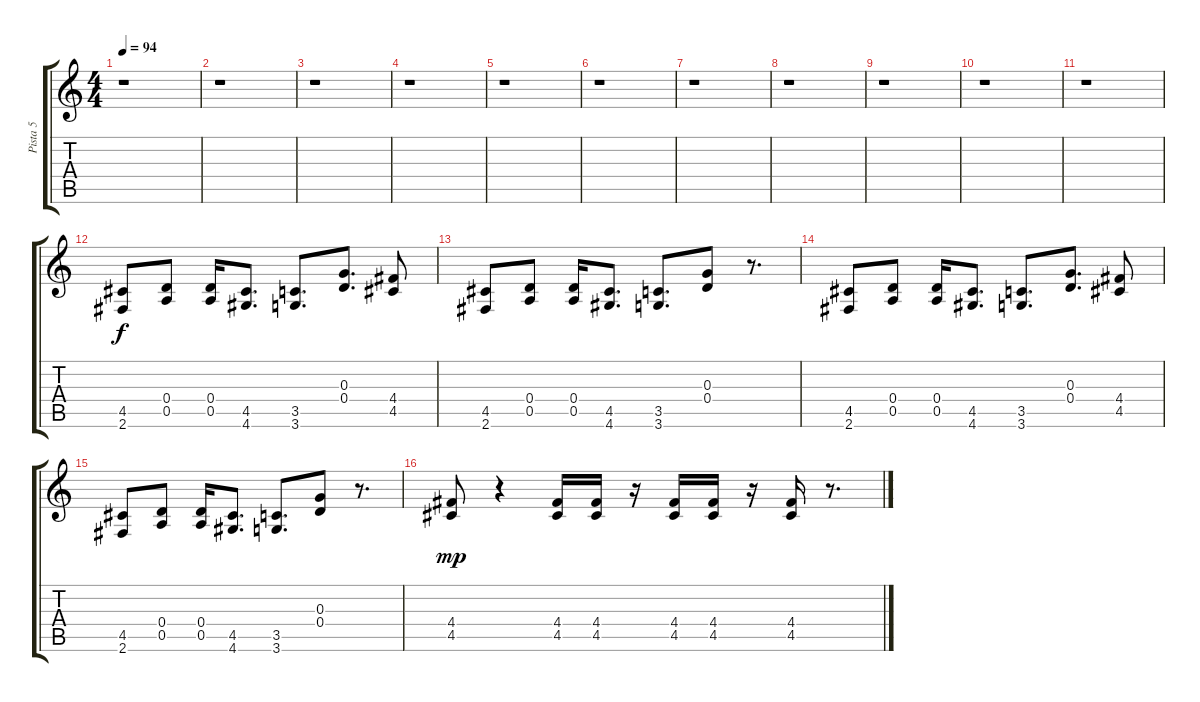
\track ("Pista 5" "Pista 5") {instrument overdrivenguitar}
\staff {score tabs}
\tuning (E4 B3 G3 D3 A2 E2) {hide}
\ts (4 4)
\tempo 94
\clef g2
\ks c
r.1{dy mp} |
r.1 |
r.1 |
r.1 |
r.1 |
r.1 |
r.1 |
r.1 |
r.1 |
r.1 |
r.1 |
(4.5 2.6).8{dy f} (0.4 0.5).8 (0.4 0.5).16 (4.5 4.6).8{d} (3.5 3.6).8{d} (0.3 0.4).8{d} (4.4 4.5).8 |
(4.5 2.6).8 (0.4 0.5).8 (0.4 0.5).16 (4.5 4.6).8{d} (3.5 3.6).8{d} (0.3 0.4).8 r.8{d} |
(4.5 2.6).8 (0.4 0.5).8 (0.4 0.5).16 (4.5 4.6).8{d} (3.5 3.6).8{d} (0.3 0.4).8{d} (4.4 4.5).8 |
(4.5 2.6).8 (0.4 0.5).8 (0.4 0.5).16 (4.5 4.6).8{d} (3.5 3.6).8{d} (0.3 0.4).8 r.8{d} |
(4.4 4.5).8{dy mp} r.4 (4.4 4.5).16 (4.4 4.5).16 r.16 (4.4 4.5).16 (4.4 4.5).16 r.16 (4.4 4.5).16 r.8{d}
